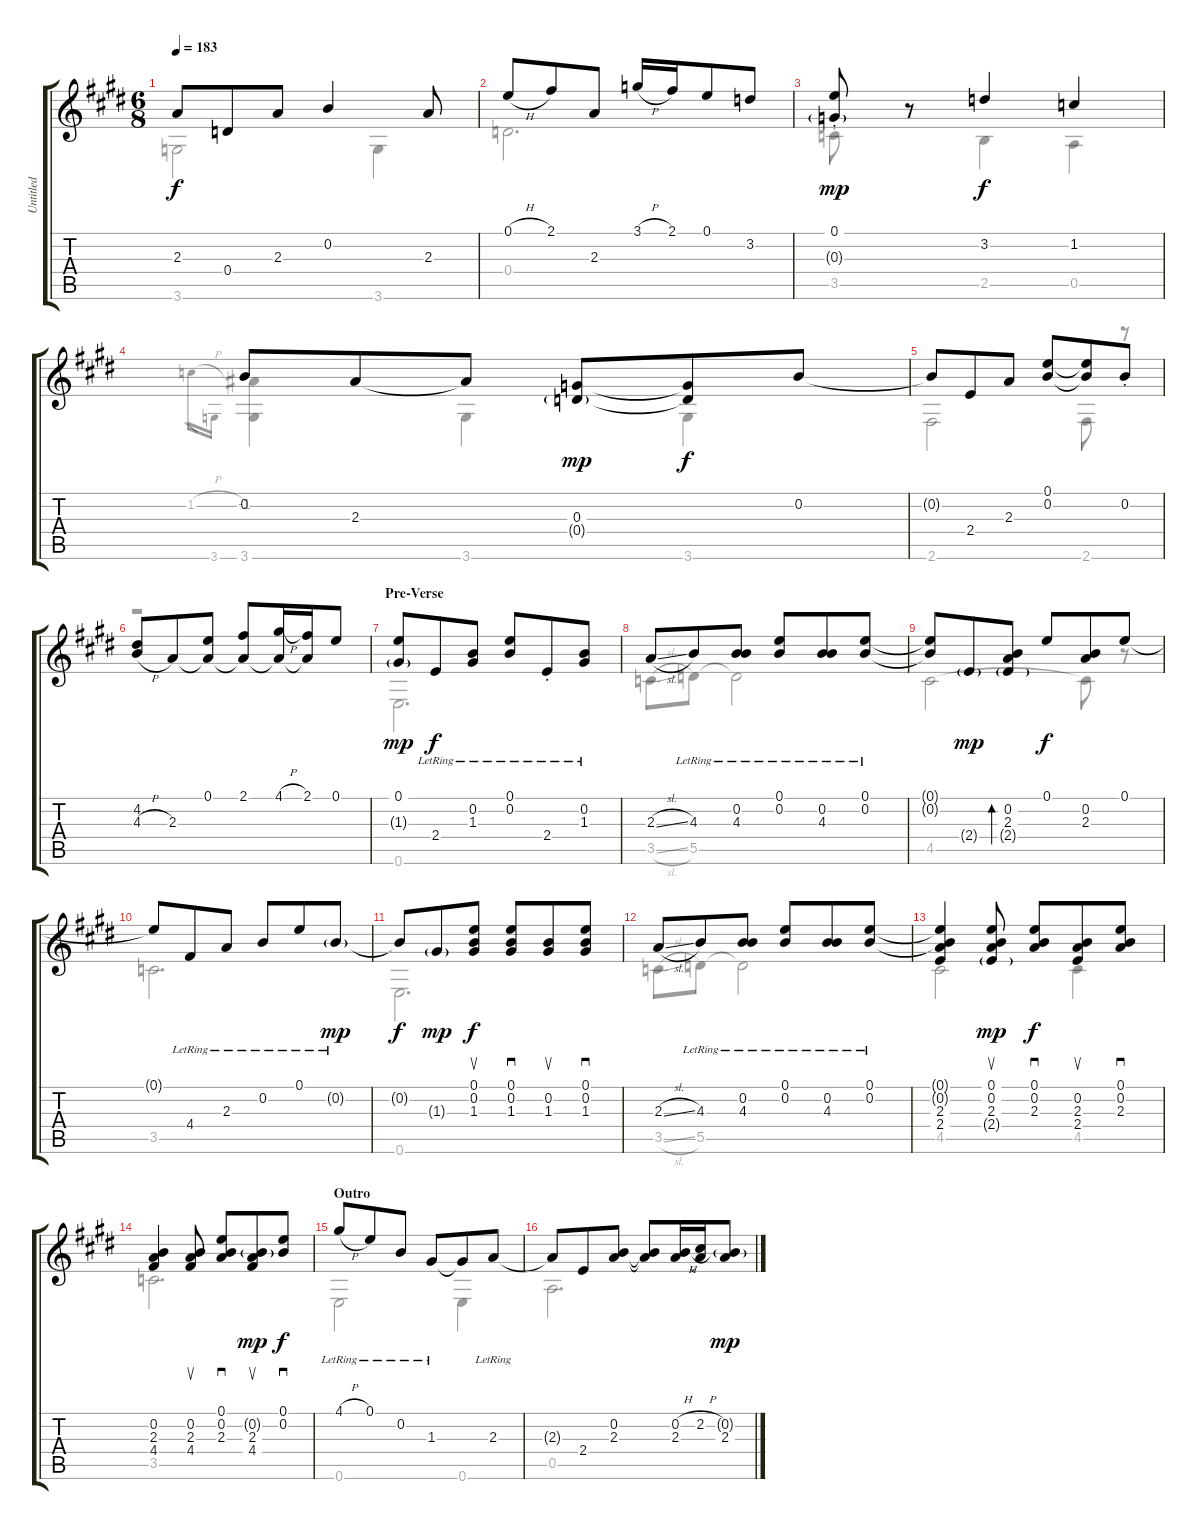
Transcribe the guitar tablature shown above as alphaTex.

\track ("Untitled" "Untitled") {instrument acousticguitarsteel}
\staff {score tabs}
\tuning (E4 B3 G3 D3 A2 E2) {hide}
\voice
\ts (6 8)
\tempo 183
\clef g2
\ks e
2.3{t}.8{dy f} 0.4.8 2.3.8 0.2.4 2.3.8 |
\ks c#minor
0.1{h}.8 2.1.8 2.3.8 3.1{h}.16 2.1.16 0.1.8 3.2.8 |
(0.1{st} 0.3{g st}).8{dy mp} r.8 3.2.4{dy f} 1.2.4 |
0.2.8 2.3.8 2.3{t}.8 (0.3 0.4{g}).8{dy mp} (0.3{t} 0.4{t}).8{dy f} 0.2.8 |
\ks e
0.2{t}.8 2.4.8 2.3.8 (0.1 0.2).8 (0.1{t} 0.2{t}).8 0.2{st}.8 |
\ks c#minor
(4.2 4.3{h}).8 2.3.8 (0.1 2.3{t}).8 (2.1 2.3{t}).8 (4.1{h} 2.3{t}).16 (2.1 2.3{t}).16 0.1.8 |
\section ("" "Pre-Verse")
(0.1 1.3{g}).8{dy mp} 2.4{lr}.8{dy f} (0.2{lr} 1.3{lr}).8 (0.1{lr} 0.2{lr}).8 2.4{st lr}.8 (0.2{lr} 1.3{lr}).8 |
2.3{sl}.8 4.3{lr}.8 (0.2{lr} 4.3{lr}).8 (0.1{lr} 0.2{lr}).8 (0.2{lr} 4.3{lr}).8 (0.1{lr} 0.2{lr}).8 |
\ks e
(0.1{t} 0.2{t}).8 2.4{g}.8{dy mp} (0.2 2.3 2.4{g}).8{bd 30} 0.1.8{dy f} (0.2 2.3).8 0.1.8 |
\ks c#minor
0.1{t}.8 4.4{lr}.8 2.3{lr}.8 0.2{lr}.8 0.1{lr}.8 0.2{g lr}.8{dy mp} |
0.2{t}.8{dy f} 1.3{g}.8{dy mp} (0.1 0.2 1.3).8{su dy f} (0.1 0.2 1.3).8{sd} (0.2 1.3).8{su} (0.1 0.2 1.3).8{sd} |
2.3{sl}.8 4.3{lr}.8 (0.2{lr} 4.3{lr}).8 (0.1{lr} 0.2{lr}).8 (0.2{lr} 4.3{lr}).8 (0.1{lr} 0.2{lr}).8 |
\ks e
(0.1{t} 0.2{t} 2.3 2.4).4 (0.1 0.2 2.3 2.4{g}).8{su dy mp} (0.1 0.2 2.3).8{sd dy f} (0.2 2.3 2.4).8{su} (0.1 0.2 2.3).8{sd} |
\ks c#minor
(0.2 2.3 4.4).4 (0.2 2.3 4.4).8{su} (0.1 0.2 2.3).8{sd} (0.2{g} 2.3 4.4).8{su dy mp} (0.1 0.2).8{sd dy f} |
\section ("" "Outro")
4.1{h lr}.8 0.1{lr}.8 0.2{lr}.8 1.3{lr}.8 1.3{t}.8 2.3{lr}.8 |
2.3{t}.8 2.4.8 (0.2 2.3).8 (0.2{t} 2.3{t}).8 (0.2{h} 2.3).16 (2.2{h} 2.3{t}).16 (0.2{g} 2.3).8{dy mp}
\voice
\clef g2
\ottava regular
\simile none
\ks e
3.6.2{dy f} 3.6.4 |
\ks c#minor
0.4.2{d} |
3.5{st}.8 r.8 2.5.4 0.5.4 |
1.2{h}.16{gr} 3.6.16{gr} (-1.2 3.6).4 3.6.4 3.6.4 |
\ks e
2.6.2 2.6.8 r.8 |
\ks c#minor
r.1 |
0.6.2{d} |
3.5{sl}.8 5.5.8 5.5{t}.2 |
\ks e
4.5.2 4.5{t}.8 r.8 |
\ks c#minor
3.5.2{d} |
0.6.2{d} |
3.5{sl}.8 5.5.8 5.5{t}.2 |
\ks e
4.5.2 4.5.4 |
\ks c#minor
3.5.2{d} |
0.6.2 0.6.4 |
0.5.2{d}
